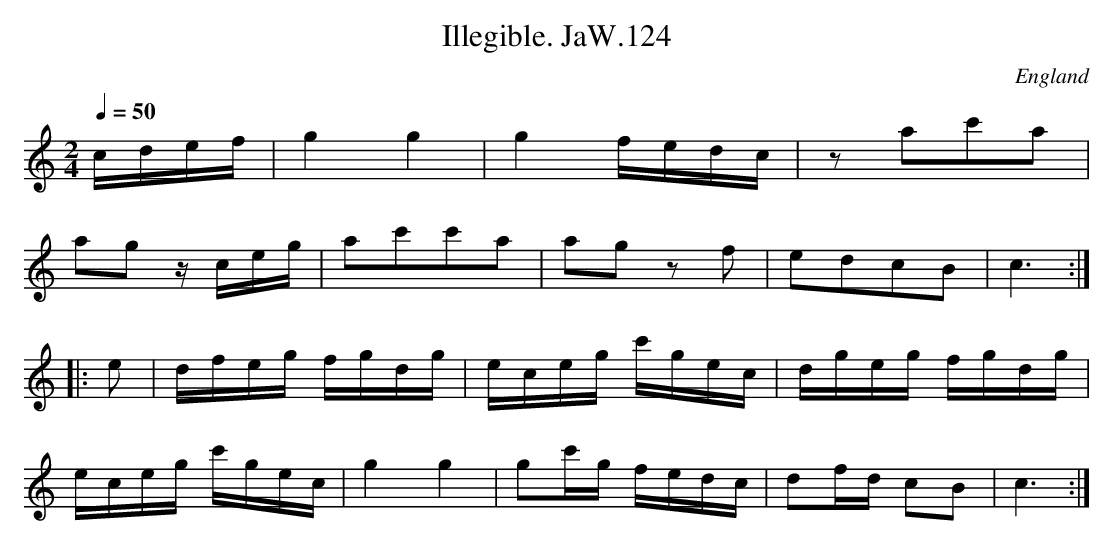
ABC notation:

X:1
T:Illegible. JaW.124
M:2/4
L:1/8
Q:1/4=50
O:England
notC:"November The 9th 1840"
K:C major
c/d/e/f/|g2g2|g2 f/e/d/c/|zac'a|!
ag z/c/e/g/|ac'c'a|ag zf|edcB|c3:|!
|:e|d/f/e/g/ f/g/d/g/|e/c/e/g/ c'/g/e/c/|d/g/e/g/ f/g/d/g/|!
e/c/e/g/ c'/g/e/c/|g2g2|gc'/g/ f/e/d/c/|df/d/ cB|c3:|
